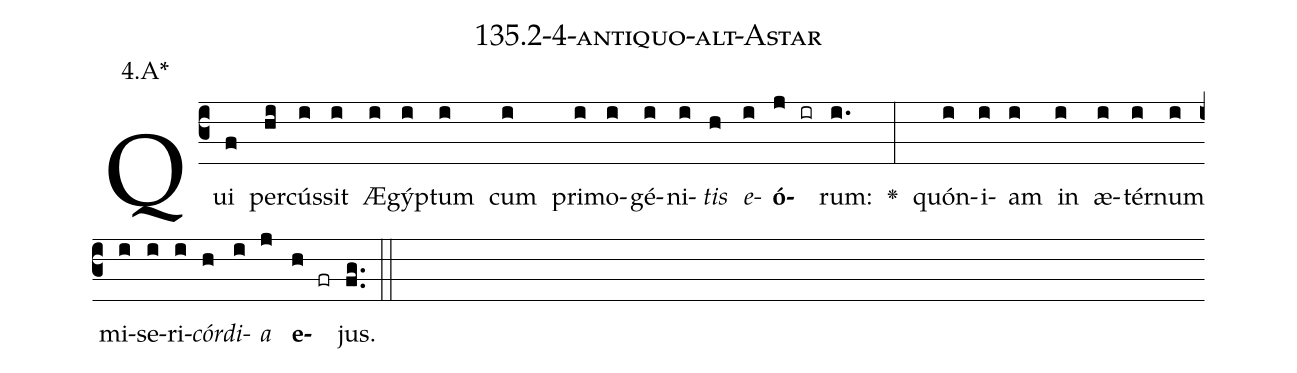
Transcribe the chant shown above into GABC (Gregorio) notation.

name: 135.2-4-antiquo-alt-Astar;
annotation: 4.A*;
%%
(c3)Qui(f) per(hi)cús(i)sit(i) Æ(i)gýp(i)tum(i) cum(i) pri(i)mo(i)gé(i)ni(i)<i>tis</i>(h) <i>e</i>(i)<b>ó</b>(j ir)rum:(i.) <v>\greheightstar</v>(:) quón(i)i(i)am(i) in(i) æ(i)tér(i)num(i) mi(i)se(i)ri(i)<i>cór</i>(h)<i>di</i>(i)<i>a</i>(j) <b>e</b>(h fr)jus.(fg..) (::)


%E(i) u(h) o(i) u(j) a(h) e.(fg..) (::)
